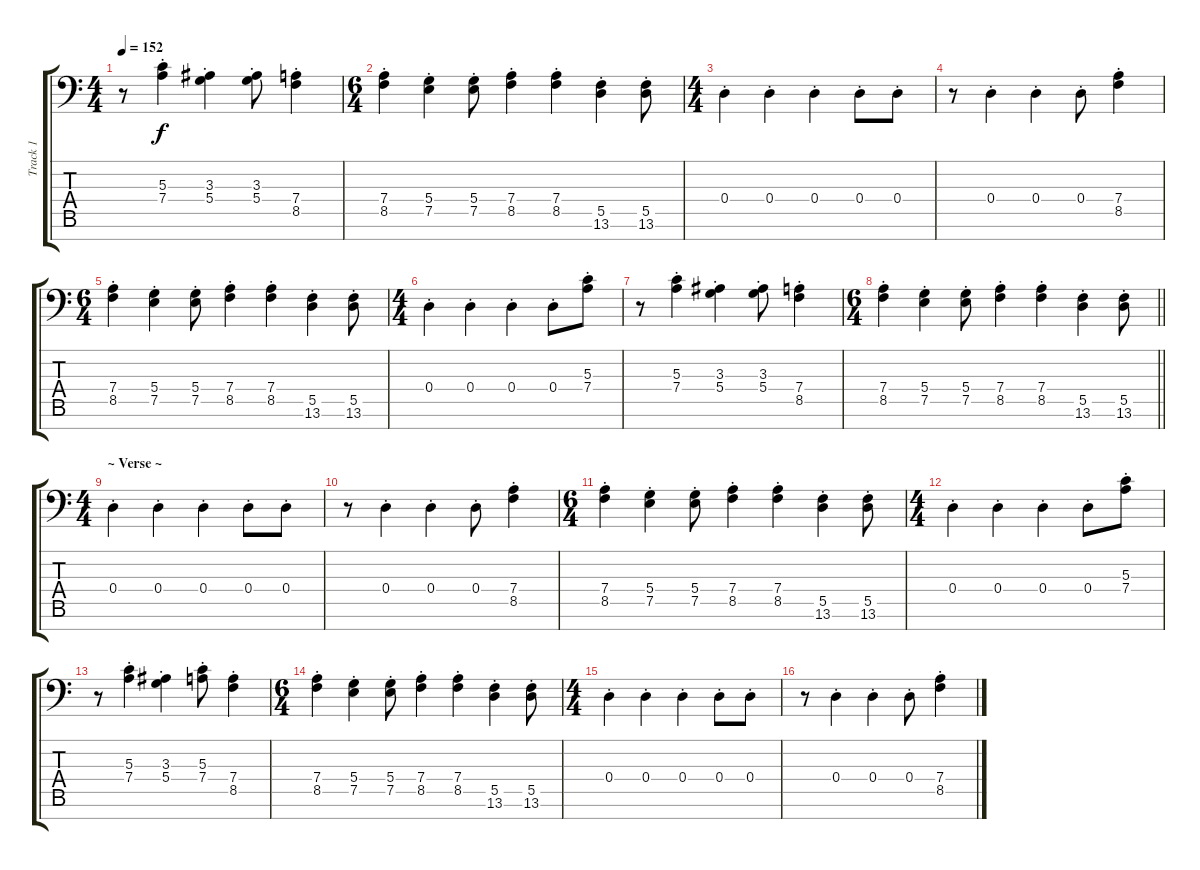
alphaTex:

\track ("Track 1" "Track 1") {instrument stringensemble1}
\staff {score tabs}
\tuning (E4 B3 G3 D3 A2 E2 A1) {hide}
\ts (4 4)
\tempo 152
\clef f4
\ks c
r.8{dy f} (5.3{st} 7.4{st}).4 (3.3{st} 5.4{st}).4 (3.3{st} 5.4{st}).8 (7.4{st} 8.5{st}).4 |
\ts (6 4)
(7.4{st} 8.5{st}).4 (5.4{st} 7.5{st}).4 (5.4{st} 7.5{st}).8 (7.4{st} 8.5{st}).4 (7.4{st} 8.5{st}).4 (5.5{st} 13.6{st}).4 (5.5{st} 13.6{st}).8 |
\ts (4 4)
0.4{st}.4 0.4{st}.4 0.4{st}.4 0.4{st}.8 0.4{st}.8 |
r.8 0.4{st}.4 0.4{st}.4 0.4{st}.8 (7.4{st} 8.5{st}).4 |
\ts (6 4)
(7.4{st} 8.5{st}).4 (5.4{st} 7.5{st}).4 (5.4{st} 7.5{st}).8 (7.4{st} 8.5{st}).4 (7.4{st} 8.5{st}).4 (5.5{st} 13.6{st}).4 (5.5{st} 13.6{st}).8 |
\ts (4 4)
0.4{st}.4 0.4{st}.4 0.4{st}.4 0.4{st}.8 (5.3{st} 7.4{st}).8 |
r.8 (5.3{st} 7.4{st}).4 (3.3{st} 5.4{st}).4 (3.3{st} 5.4{st}).8 (7.4{st} 8.5{st}).4 |
\ts (6 4)
\barLineRight lightlight
(7.4{st} 8.5{st}).4 (5.4{st} 7.5{st}).4 (5.4{st} 7.5{st}).8 (7.4{st} 8.5{st}).4 (7.4{st} 8.5{st}).4 (5.5{st} 13.6{st}).4 (5.5{st} 13.6{st}).8 |
\ts (4 4)
\section ("" "~ Verse ~")
0.4{st}.4 0.4{st}.4 0.4{st}.4 0.4{st}.8 0.4{st}.8 |
r.8 0.4{st}.4 0.4{st}.4 0.4{st}.8 (7.4{st} 8.5{st}).4 |
\ts (6 4)
(7.4{st} 8.5{st}).4 (5.4{st} 7.5{st}).4 (5.4{st} 7.5{st}).8 (7.4{st} 8.5{st}).4 (7.4{st} 8.5{st}).4 (5.5{st} 13.6{st}).4 (5.5{st} 13.6{st}).8 |
\ts (4 4)
0.4{st}.4 0.4{st}.4 0.4{st}.4 0.4{st}.8 (5.3{st} 7.4{st}).8 |
r.8 (5.3{st} 7.4{st}).4 (3.3{st} 5.4{st}).4 (5.3{st} 7.4{st}).8 (7.4{st} 8.5{st}).4 |
\ts (6 4)
(7.4{st} 8.5{st}).4 (5.4{st} 7.5{st}).4 (5.4{st} 7.5{st}).8 (7.4{st} 8.5{st}).4 (7.4{st} 8.5{st}).4 (5.5{st} 13.6{st}).4 (5.5{st} 13.6{st}).8 |
\ts (4 4)
0.4{st}.4 0.4{st}.4 0.4{st}.4 0.4{st}.8 0.4{st}.8 |
r.8 0.4{st}.4 0.4{st}.4 0.4{st}.8 (7.4{st} 8.5{st}).4
